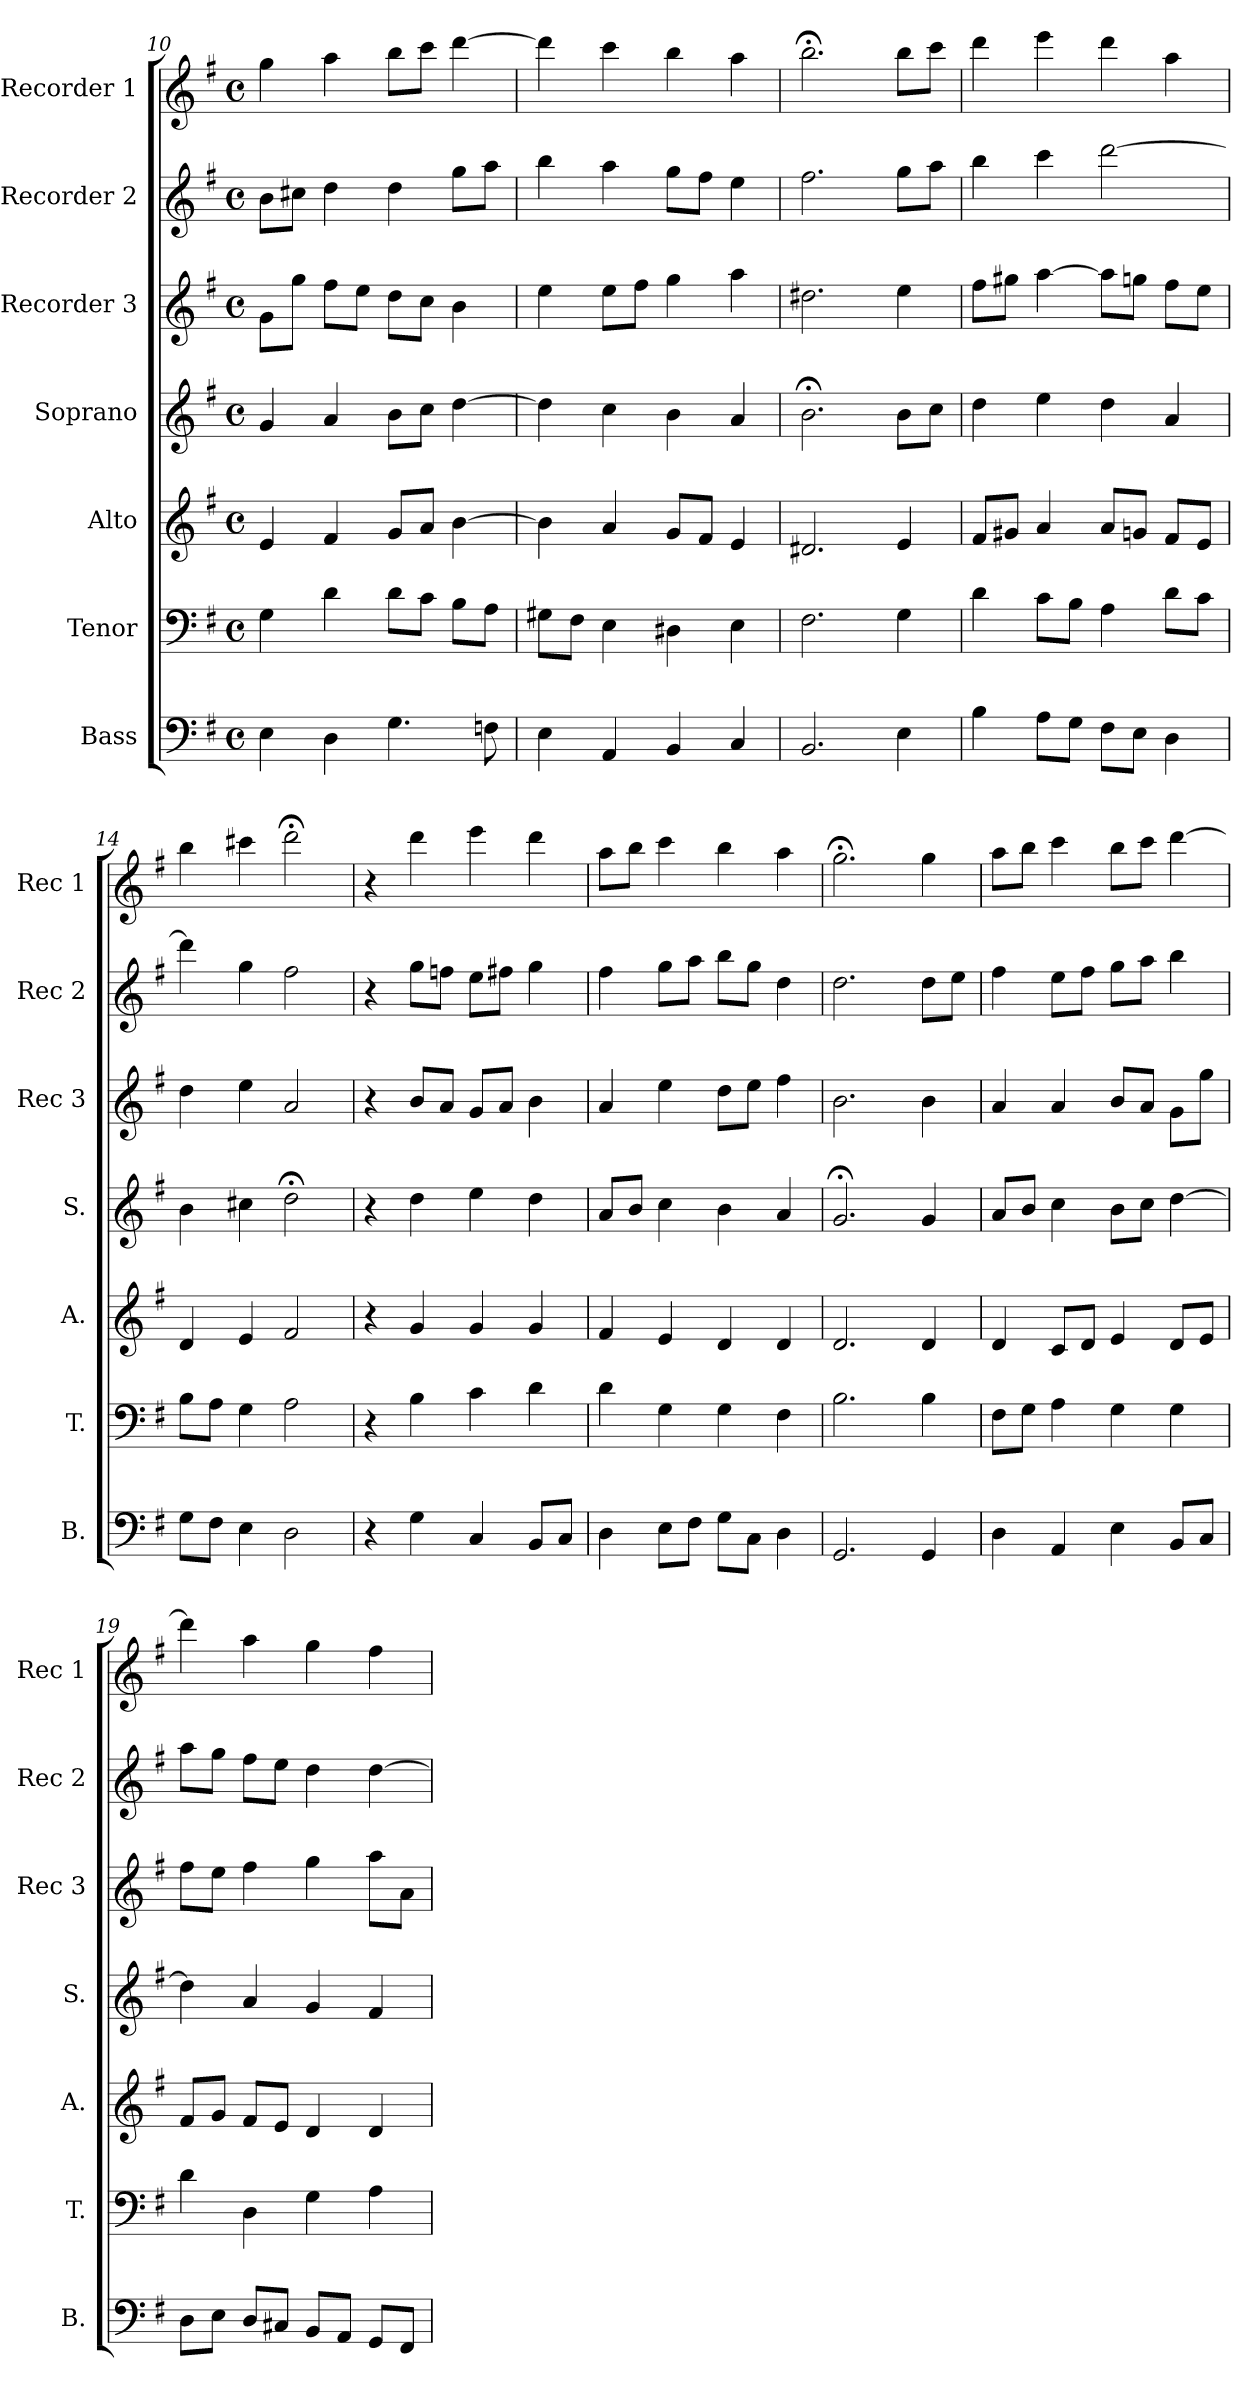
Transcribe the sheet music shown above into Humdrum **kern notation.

**kern	**kern	**kern	**kern	**kern	**kern	**kern
*part7	*part6	*part5	*part4	*part3	*part2	*part1
*staff7	*staff6	*staff5	*staff4	*staff3	*staff2	*staff1
*I"Bass	*I"Tenor	*I"Alto	*I"Soprano	*I"Recorder 3	*I"Recorder 2	*I"Recorder 1
*I'B.	*I'T.	*I'A.	*I'S.	*I'Rec 3	*I'Rec 2	*I'Rec 1
!!LO:PB:g=z
*clefF4	*clefF4	*clefG2	*clefG2	*clefG2	*clefG2	*clefG2
*k[f#]	*k[f#]	*k[f#]	*k[f#]	*k[f#]	*k[f#]	*k[f#]
*G:	*G:	*G:	*G:	*G:	*G:	*G:
*M4/4	*M4/4	*M4/4	*M4/4	*M4/4	*M4/4	*M4/4
*met(c)	*met(c)	*met(c)	*met(c)	*met(c)	*met(c)	*met(c)
=10	=10	=10	=10	=10	=10	=10
4E\	4G\	4e/	4g/	8g\L	8b\L	4gg\
.	.	.	.	8gg\J	8cc#X\J	.
4D\	4d\	4f#/	4a/	8ff#\L	4dd\	4aa\
.	.	.	.	8ee\J	.	.
4.G\	8d\L	8g/L	8b\L	8dd\L	4dd\	8bb\L
.	8c\J	8a/J	8cc\J	8cc\J	.	8ccc\J
.	8B\L	[4b\	[4dd\	4b\	8gg\L	[4ddd\
8Fn\	8A\J	.	.	.	8aa\J	.
=11	=11	=11	=11	=11	=11	=11
4E\	8G#X\L	4b\]	4dd\]	4ee\	4bb\	4ddd\]
.	8F#\J	.	.	.	.	.
4AA/	4E\	4a/	4cc\	8ee\L	4aa\	4ccc\
.	.	.	.	8ff#\J	.	.
4BB/	4D#X\	8g/L	4b\	4gg\	8gg\L	4bb\
.	.	8f#/J	.	.	8ff#\J	.
4C/	4E\	4e/	4a/	4aa\	4ee\	4aa\
=12	=12	=12	=12	=12	=12	=12
2.BB/	2.F#\	2.d#X/	2.b;<\	2.dd#X\	2.ff#\	2.bb;<\
4E\	4G\	4e/	8b\L	4ee\	8gg\L	8bb\L
.	.	.	8cc\J	.	8aa\J	8ccc\J
=13	=13	=13	=13	=13	=13	=13
4B\	4d\	8f#/L	4dd\	8ff#\L	4bb\	4ddd\
.	.	8g#X/J	.	8gg#X\J	.	.
8A\L	8c\L	4a/	4ee\	[4aa\	4ccc\	4eee\
8G\J	8B\J	.	.	.	.	.
8F#\L	4A\	8a/L	4dd\	8aa\L]	[2ddd\	4ddd\
8E\J	.	8gn/J	.	8ggn\J	.	.
4D\	8d\L	8f#/L	4a/	8ff#\L	.	4aa\
.	8c\J	8e/J	.	8ee\J	.	.
=14	=14	=14	=14	=14	=14	=14
8G\L	8B\L	4d/	4b\	4dd\	4ddd\]	4bb\
8F#\J	8A\J	.	.	.	.	.
4E\	4G\	4e/	4cc#X\	4ee\	4gg\	4ccc#X\
2D\	2A\	2f#/	2dd;<\	2a/	2ff#\	2ddd;<\
!!LO:PB:g=z
=15	=15	=15	=15	=15	=15	=15
4r	4r	4r	4r	4r	4r	4r
4G\	4B\	4g/	4dd\	8b/L	8gg\L	4ddd\
.	.	.	.	8a/J	8ffn\J	.
4C/	4c\	4g/	4ee\	8g/L	8ee\L	4eee\
.	.	.	.	8a/J	8ff#X\J	.
8BB/L	4d\	4g/	4dd\	4b\	4gg\	4ddd\
8C/J	.	.	.	.	.	.
=16	=16	=16	=16	=16	=16	=16
4D\	4d\	4f#/	8a/L	4a/	4ff#\	8aa\L
.	.	.	8b/J	.	.	8bb\J
8E\L	4G\	4e/	4cc\	4ee\	8gg\L	4ccc\
8F#\J	.	.	.	.	8aa\J	.
8G\L	4G\	4d/	4b\	8dd\L	8bb\L	4bb\
8C\J	.	.	.	8ee\J	8gg\J	.
4D\	4F#\	4d/	4a/	4ff#\	4dd\	4aa\
=17	=17	=17	=17	=17	=17	=17
2.GG/	2.B\	2.d/	2.g;</	2.b\	2.dd\	2.gg;<\
4GG/	4B\	4d/	4g/	4b\	8dd\L	4gg\
.	.	.	.	.	8ee\J	.
=18	=18	=18	=18	=18	=18	=18
4D\	8F#\L	4d/	8a/L	4a/	4ff#\	8aa\L
.	8G\J	.	8b/J	.	.	8bb\J
4AA/	4A\	8c/L	4cc\	4a/	8ee\L	4ccc\
.	.	8d/J	.	.	8ff#\J	.
4E\	4G\	4e/	8b\L	8b/L	8gg\L	8bb\L
.	.	.	8cc\J	8a/J	8aa\J	8ccc\J
8BB/L	4G\	8d/L	[4dd\	8g\L	4bb\	[4ddd\
8C/J	.	8e/J	.	8gg\J	.	.
=19	=19	=19	=19	=19	=19	=19
8D\L	4d\	8f#/L	4dd\]	8ff#\L	8aa\L	4ddd\]
8E\J	.	8g/J	.	8ee\J	8gg\J	.
8D/L	4D\	8f#/L	4a/	4ff#\	8ff#\L	4aa\
8C#X/J	.	8e/J	.	.	8ee\J	.
8BB/L	4G\	4d/	4g/	4gg\	4dd\	4gg\
8AA/J	.	.	.	.	.	.
8GG/L	4A\	4d/	4f#/	8aa\L	[4dd\	4ff#\
8FF#/J	.	.	.	8a\J	.	.
=	=	=	=	=	=	=
*-	*-	*-	*-	*-	*-	*-
